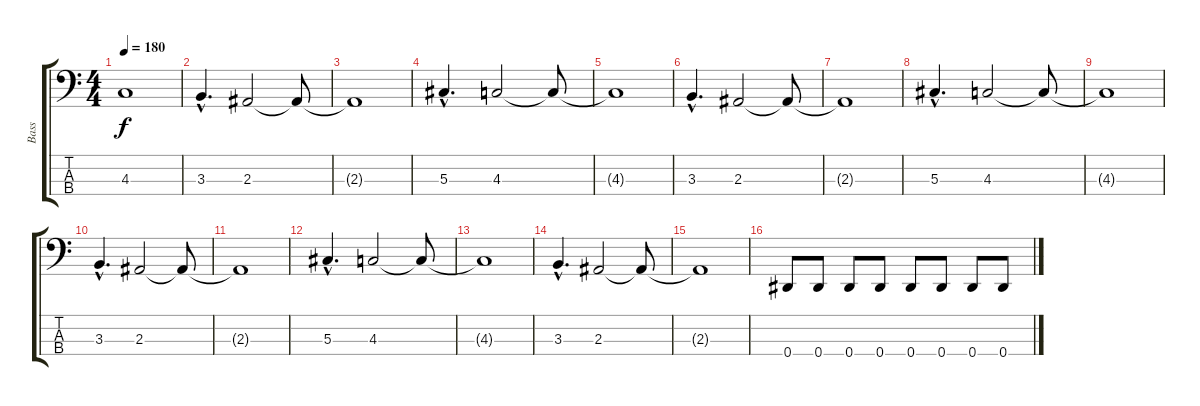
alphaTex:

\track ("Bass" "Bass") {instrument electricbasspick}
\staff {score tabs}
\tuning (Gb2 Db2 Ab1 Eb1) {hide}
\ts (4 4)
\tempo 180
\clef f4
\ks c
4.3{t}.1{dy f} |
3.3{hac}.4{d} 2.3.2 2.3{t}.8 |
2.3{t}.1 |
5.3{hac}.4{d} 4.3.2 4.3{t}.8 |
4.3{t}.1 |
3.3{hac}.4{d} 2.3.2 2.3{t}.8 |
2.3{t}.1 |
5.3{hac}.4{d} 4.3.2 4.3{t}.8 |
4.3{t}.1 |
3.3{hac}.4{d} 2.3.2 2.3{t}.8 |
2.3{t}.1 |
5.3{hac}.4{d} 4.3.2 4.3{t}.8 |
4.3{t}.1 |
3.3{hac}.4{d} 2.3.2 2.3{t}.8 |
2.3{t}.1 |
0.4.8 0.4.8 0.4.8 0.4.8 0.4.8 0.4.8 0.4.8 0.4.8
